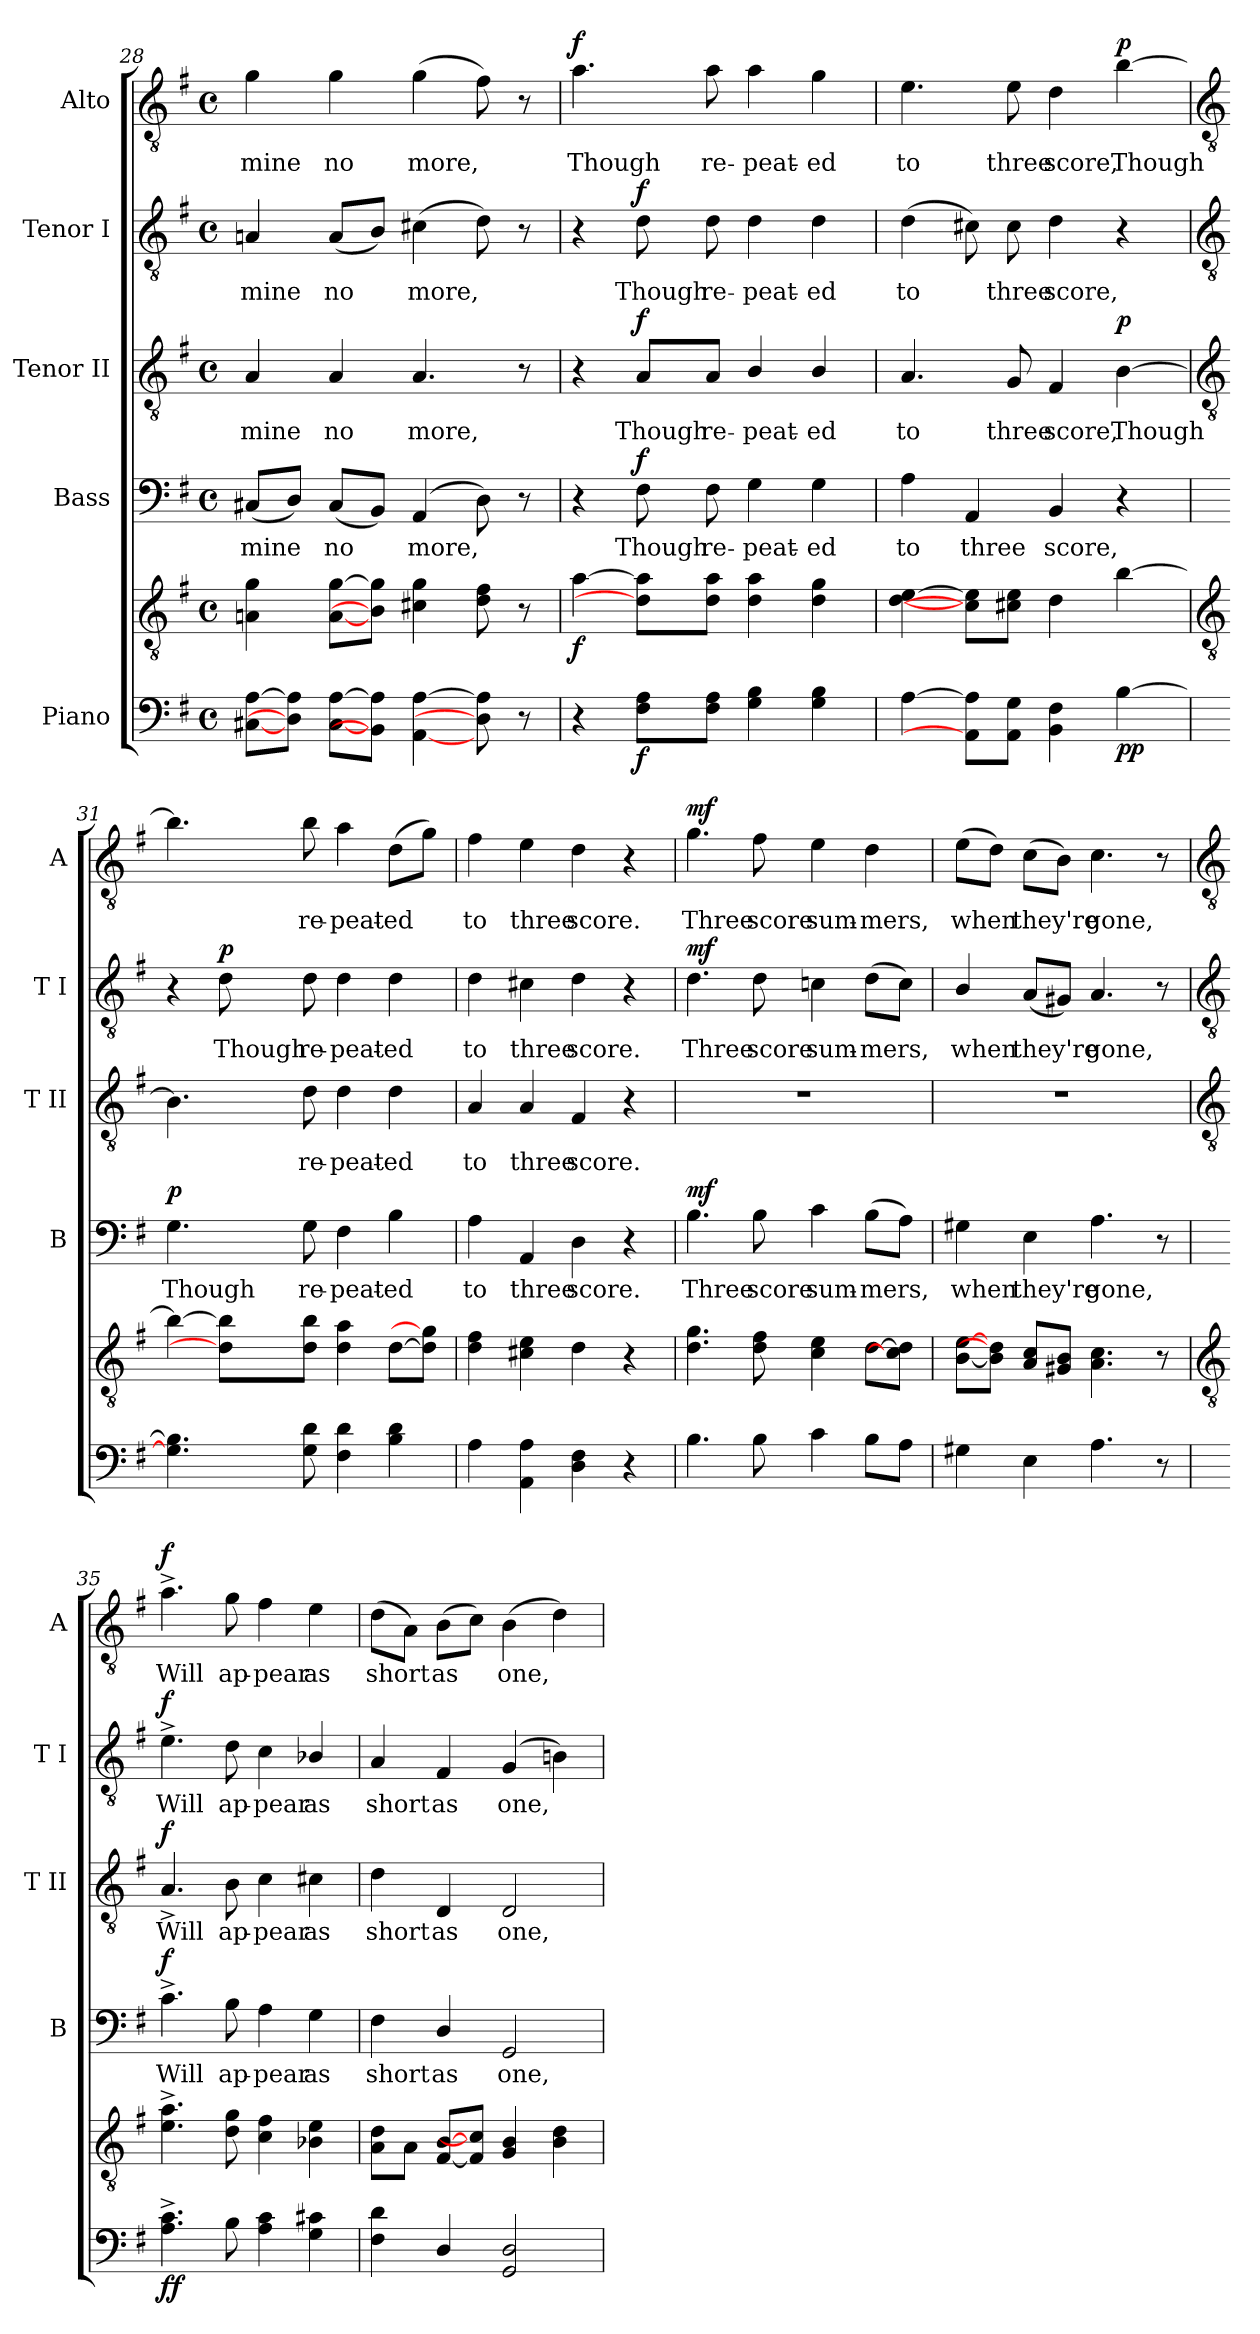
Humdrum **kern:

**kern	**kern	**dynam	**kern	**text	**dynam	**kern	**text	**dynam	**kern	**text	**dynam	**kern	**text	**dynam
*part5	*part5	*part5	*part4	*part4	*part4	*part3	*part3	*part3	*part2	*part2	*part2	*part1	*part1	*part1
*staff6	*staff5	*staff5/6	*staff4	*staff4	*staff4	*staff3	*staff3	*staff3	*staff2	*staff2	*staff2	*staff1	*staff1	*staff1
*I"Piano	*	*	*I"Bass	*	*	*I"Tenor II	*	*	*I"Tenor I	*	*	*I"Alto	*	*
*	*	*	*I'B	*	*	*I'T II	*	*	*I'T I	*	*	*I'A	*	*
*clefF4	*clefGv2	*	*clefF4	*	*	*clefGv2	*	*	*clefGv2	*	*	*clefGv2	*	*
*k[f#]	*k[f#]	*	*k[f#]	*	*	*k[f#]	*	*	*k[f#]	*	*	*k[f#]	*	*
*G:	*G:	*	*G:	*	*	*G:	*	*	*G:	*	*	*G:	*	*
*M4/4	*M4/4	*	*M4/4	*	*	*M4/4	*	*	*M4/4	*	*	*M4/4	*	*
*met(c)	*met(c)	*	*met(c)	*	*	*met(c)	*	*	*met(c)	*	*	*met(c)	*	*
=28	=28	=28	=28	=28	=28	=28	=28	=28	=28	=28	=28	=28	=28	=28
!	!	!	!	!LO:LY:b	!	!	!LO:LY:b	!	!	!LO:LY:b	!	!	!LO:LY:b	!
[8C#X [8AL	4An 4g	.	(<8C#XL	mine	.	4A	mine	.	4An	mine	.	4g	mine	.
8D] 8A]J	.	.	8DJ)	.	.	.	.	.	.	.	.	.	.	.
!	!	!	!	!LO:LY:b	!	!	!LO:LY:b	!	!	!LO:LY:b	!	!	!LO:LY:b	!
[8C# [8AL	[8A [8gL	.	(<8C#L	no	.	4A	no	.	(<8AL	no	.	4g	no	.
8BB] 8A]J	8B] 8g]J	.	8BBJ)	.	.	.	.	.	8BJ)	.	.	.	.	.
!	!	!	!	!LO:LY:b	!	!	!LO:LY:b	!	!	!LO:LY:b	!	!	!LO:LY:b	!
[4AA [4A	4c#X 4g	.	(<4AA	more,	.	4.A	more,	.	(>4c#X	more,	.	(>4g	more,	.
8D] 8A]	8d 8f#	.	8D)	.	.	.	.	.	8d)	.	.	8f#)	.	.
8r	8r	.	8r	.	.	8r	.	.	8r	.	.	8r	.	.
=29	=29	=29	=29	=29	=29	=29	=29	=29	=29	=29	=29	=29	=29	=29
!	!	!LO:DY:b	!	!	!	!	!	!	!	!	!	!	!LO:LY:b	!LO:DY:b
4r	[4a	f	4r	.	.	4r	.	.	4r	.	.	4.a	Though	f
!	!	!LO:DY:b=2	!	!LO:LY:b	!LO:DY:b	!	!LO:LY:b	!LO:DY:b	!	!LO:LY:b	!LO:DY:b	!	!	!
8F# 8AL	8d] 8a]L	f	8F#	Though	f	8A/L	Though	f	8d	Though	f	.	.	.
!	!	!	!	!LO:LY:b	!	!	!LO:LY:b	!	!	!LO:LY:b	!	!	!LO:LY:b	!
8F# 8AJ	8d 8aJ	.	8F#	re-	.	8A/J	re-	.	8d	re-	.	8a	re-	.
!	!	!	!	!LO:LY:b	!	!	!LO:LY:b	!	!	!LO:LY:b	!	!	!LO:LY:b	!
4G 4B	4d 4a	.	4G	-peat-	.	4B/	-peat-	.	4d	-peat-	.	4a	-peat-	.
!	!	!	!	!LO:LY:b	!	!	!LO:LY:b	!	!	!LO:LY:b	!	!	!LO:LY:b	!
4G 4B	4d 4g	.	4G	-ed	.	4B/	-ed	.	4d	-ed	.	4g	-ed	.
=30	=30	=30	=30	=30	=30	=30	=30	=30	=30	=30	=30	=30	=30	=30
!	!	!	!	!LO:LY:b	!	!	!LO:LY:b	!	!	!LO:LY:b	!	!	!LO:LY:b	!
[4A	[4d [4e	.	4A	to	.	4.A	to	.	(>4d	to	.	4.e	to	.
!	!	!	!	!LO:LY:b	!	!	!	!	!	!	!	!	!	!
8AA] 8A]L	8c#] 8e]L	.	4AA	three	.	.	.	.	8c#X)	.	.	.	.	.
!	!	!	!	!	!	!	!LO:LY:b	!	!	!LO:LY:b	!	!	!LO:LY:b	!
8AA 8GJ	8c# 8eJ	.	.	.	.	8G	three	.	8c#	three	.	8e	three	.
!	!	!	!	!LO:LY:b	!	!	!LO:LY:b	!	!	!LO:LY:b	!	!	!LO:LY:b	!
4BB 4F#	4d	.	4BB	score,	.	4F#	score,	.	4d	score,	.	4d	score,	.
!	!	!LO:DY:b=2	!	!	!	!	!LO:LY:b	!	!	!	!	!	!LO:LY:b	!
!	!	!LO:DY:n=1:b	!	!	!	!	!	!LO:DY:b	!	!	!	!	!	!LO:DY:b
[4B\	[4b	p p	4r	.	.	[4B	Though	p	4r	.	.	[4b	Though	p
!!LO:LB:g=z
=31	=31	=31	=31	=31	=31	=31	=31	=31	=31	=31	=31	=31	=31	=31
*	*clefGv2	*	*	*	*	*clefGv2	*	*	*clefGv2	*	*	*clefGv2	*	*
!	!	!	!	!LO:LY:b	!LO:DY:b	!	!	!	!	!	!	!	!	!
4.G] 4.B]	4b_	.	4.G	Though	p	4.B]	.	.	4r	.	.	4.b]	.	.
!	!	!	!	!	!	!	!	!	!	!LO:LY:b	!LO:DY:b	!	!	!
.	8d] 8b]L	.	.	.	.	.	.	.	8d	Though	p	.	.	.
!	!	!	!	!LO:LY:b	!	!	!LO:LY:b	!	!	!LO:LY:b	!	!	!LO:LY:b	!
8G 8d	8d 8bJ	.	8G	re-	.	8d	re-	.	8d	re-	.	8b	re-	.
!	!	!	!	!LO:LY:b	!	!	!LO:LY:b	!	!	!LO:LY:b	!	!	!LO:LY:b	!
4F# 4d	4d 4a	.	4F#	-peat-	.	4d	-peat-	.	4d	-peat-	.	4a	-peat-	.
!	!	!	!	!LO:LY:b	!	!	!LO:LY:b	!	!	!LO:LY:b	!	!	!LO:LY:b	!
4B 4d	[8dL	.	4B	-ed	.	4d	-ed	.	4d	-ed	.	(>8dL	-ed	.
.	8d] 8g]J	.	.	.	.	.	.	.	.	.	.	8gJ)	.	.
=32	=32	=32	=32	=32	=32	=32	=32	=32	=32	=32	=32	=32	=32	=32
!	!	!	!	!LO:LY:b	!	!	!LO:LY:b	!	!	!LO:LY:b	!	!	!LO:LY:b	!
4A	4d 4f#	.	4A	to	.	4A	to	.	4d	to	.	4f#	to	.
!	!	!	!	!LO:LY:b	!	!	!LO:LY:b	!	!	!LO:LY:b	!	!	!LO:LY:b	!
4AA 4A	4c#X 4e	.	4AA	three	.	4A	three	.	4c#X	three	.	4e	three	.
!	!	!	!	!LO:LY:b	!	!	!LO:LY:b	!	!	!LO:LY:b	!	!	!LO:LY:b	!
4D 4F#	4d	.	4D	score.	.	4F#	score.	.	4d	score.	.	4d	score.	.
4r	4r	.	4r	.	.	4r	.	.	4r	.	.	4r	.	.
=33	=33	=33	=33	=33	=33	=33	=33	=33	=33	=33	=33	=33	=33	=33
!	!	!LO:DY:b=2	!	!LO:LY:b	!	!	!	!	!	!LO:LY:b	!	!	!LO:LY:b	!
!	!	!LO:DY:n=1:b	!	!	!LO:DY:b	!	!	!	!	!	!LO:DY:b	!	!	!LO:DY:b
4.B	4.d 4.g	mf mf	4.B	Three	mf	1r	.	.	4.d	Three	mf	4.g	Three	mf
!	!	!	!	!LO:LY:b	!	!	!	!	!	!LO:LY:b	!	!	!LO:LY:b	!
8B	8d 8f#	.	8B	score	.	.	.	.	8d	score	.	8f#	score	.
!	!	!	!	!LO:LY:b	!	!	!	!	!	!LO:LY:b	!	!	!LO:LY:b	!
4c	4c 4e	.	4c	sum-	.	.	.	.	4cn	sum-	.	4e	sum-	.
!	!	!	!	!LO:LY:b	!	!	!	!	!	!LO:LY:b	!	!	!LO:LY:b	!
8BL	[8dL	.	(>8BL	-mers,	.	.	.	.	(>8dL	-mers,	.	4d	-mers,	.
8AJ	8c] 8d]J	.	8AJ)	.	.	.	.	.	8cJ)	.	.	.	.	.
=34	=34	=34	=34	=34	=34	=34	=34	=34	=34	=34	=34	=34	=34	=34
!	!	!	!	!LO:LY:b	!	!	!	!	!	!LO:LY:b	!	!	!LO:LY:b	!
4G#X	[8B [8eL	.	4G#X	when	.	1r	.	.	4B/	when	.	(>8eL	when	.
.	8B] 8d]J	.	.	.	.	.	.	.	.	.	.	8dJ)	.	.
!	!	!	!	!LO:LY:b	!	!	!	!	!	!LO:LY:b	!	!	!LO:LY:b	!
4E	8A 8cL	.	4E	they're	.	.	.	.	(<8AL	they're	.	(>8cL	they're	.
.	8G#X 8BJ	.	.	.	.	.	.	.	8G#XJ)	.	.	8BJ)	.	.
!	!	!	!	!LO:LY:b	!	!	!	!	!	!LO:LY:b	!	!	!LO:LY:b	!
4.A	4.A 4.c	.	4.A	gone,	.	.	.	.	4.A	gone,	.	4.c	gone,	.
8r	8r	.	8r	.	.	.	.	.	8r	.	.	8r	.	.
!!LO:LB:g=z
=35	=35	=35	=35	=35	=35	=35	=35	=35	=35	=35	=35	=35	=35	=35
*	*clefGv2	*	*	*	*	*clefGv2	*	*	*clefGv2	*	*	*clefGv2	*	*
!	!	!LO:DY:b=2	!	!LO:LY:b	!	!	!LO:LY:b	!	!	!LO:LY:b	!	!	!LO:LY:b	!
!	!	!LO:DY:n=1:b	!	!	!LO:DY:b	!	!	!LO:DY:b	!	!	!LO:DY:b	!	!	!LO:DY:b
4.A^ 4.c^	4.e^ 4.a^	f f	4.c^	Will	f	4.A^	Will	f	4.e^	Will	f	4.a^	Will	f
!	!	!	!	!LO:LY:b	!	!	!LO:LY:b	!	!	!LO:LY:b	!	!	!LO:LY:b	!
8B	8d 8g	.	8B	ap-	.	8B	ap-	.	8d	ap-	.	8g	ap-	.
!	!	!	!	!LO:LY:b	!	!	!LO:LY:b	!	!	!LO:LY:b	!	!	!LO:LY:b	!
4A 4c	4c 4f#	.	4A	-pear	.	4c	-pear	.	4c	-pear	.	4f#	-pear	.
!	!	!	!	!LO:LY:b	!	!	!LO:LY:b	!	!	!LO:LY:b	!	!	!LO:LY:b	!
4G 4c#X	4B-X 4e	.	4G	as	.	4c#X	as	.	4B-X/	as	.	4e	as	.
=36	=36	=36	=36	=36	=36	=36	=36	=36	=36	=36	=36	=36	=36	=36
!	!	!	!	!LO:LY:b	!	!	!LO:LY:b	!	!	!LO:LY:b	!	!	!LO:LY:b	!
4F# 4d	8A 8dL	.	4F#	short	.	4d	short	.	4A	short	.	(>8dL	short	.
.	8AJ	.	.	.	.	.	.	.	.	.	.	8AJ)	.	.
!	!	!	!	!LO:LY:b	!	!	!LO:LY:b	!	!	!LO:LY:b	!	!	!LO:LY:b	!
4D/	[8F# [8BL	.	4D/	as	.	4D	as	.	4F#	as	.	(>8BL	as	.
.	8F#] 8c]J	.	.	.	.	.	.	.	.	.	.	8cJ)	.	.
!	!	!	!	!LO:LY:b	!	!	!LO:LY:b	!	!	!LO:LY:b	!	!	!LO:LY:b	!
2GG 2D	4G 4B	.	2GG	one,	.	2D	one,	.	(<4G	one,	.	(>4B	one,	.
.	4B 4d	.	.	.	.	.	.	.	4Bn)	.	.	4d)	.	.
=	=	=	=	=	=	=	=	=	=	=	=	=	=	=
*-	*-	*-	*-	*-	*-	*-	*-	*-	*-	*-	*-	*-	*-	*-
